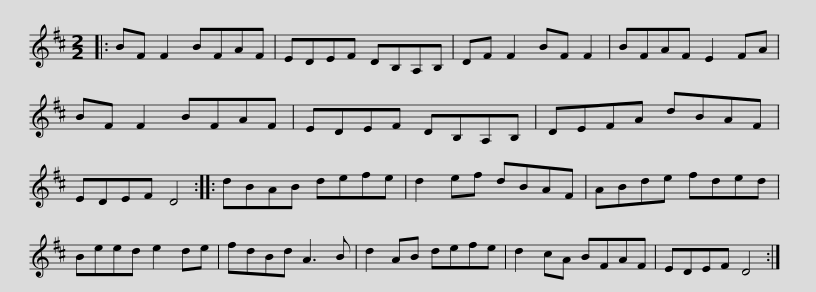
X:1
L:1/8
M:2/2
I:linebreak $
K:D
V:1 treble
V:1
|: BF F2 BFAF | EDEF DB,A,B, | DF F2 BF F2 | BFAF E2 FA | BF F2 BFAF |$ %5
 EDEF DB,A,B, | DEFA dBAF | EDEF D4 :: dBAB defe | d2 ef dBAF |$ %10
 ABde fded | Beed e2 de | fdBd A3 B | d2 AB defe | d2 cA BFAF | %15
 EDEF D4 :| %16
